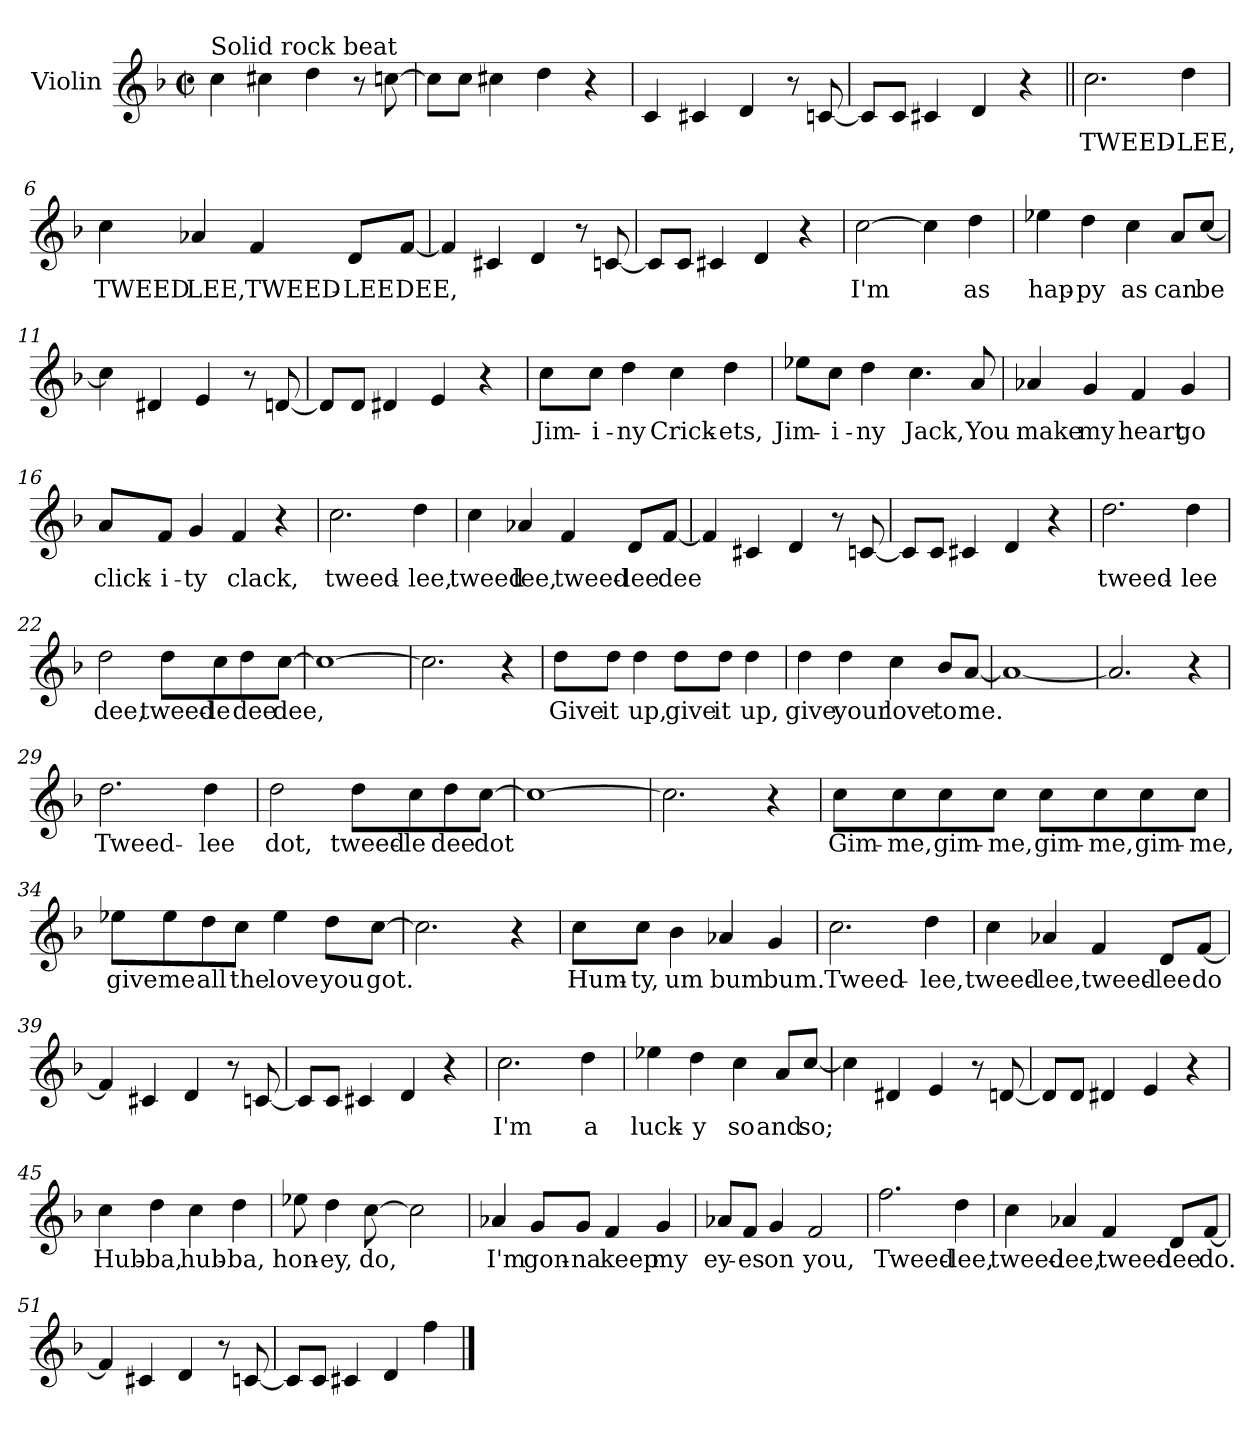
**kern	**text
*part1	*part1
*staff1	*staff1
*I"Violin	*
*I'Vln	*
*clefG2	*
*k[b-]	*
*F:	*
*M2/2	*
*met(c|)	*
=1	=1
!LO:TX:a:t=Solid rock beat	!
4cc\	.
4cc#X\	.
4dd\	.
8r	.
[8ccn\	.
=2	=2
8cc\L]	.
8cc\J	.
4cc#X\	.
4dd\	.
4r	.
=3	=3
4c/	.
4c#X/	.
4d/	.
8r	.
[8cn/	.
=4	=4
8c/L]	.
8c/J	.
4c#X/	.
4d/	.
4r	.
!!LO:LB:g=z
=5||	=5||
2.cc\	TWEED-
4dd\	-LEE,
=6	=6
4cc\	TWEED
4a-X/	LEE,
4f/	TWEED-
8d/L	-LEE
[8f/J	DEE,
=7	=7
4f/]	.
4c#X/	.
4d/	.
8r	.
[8cn/	.
=8	=8
8c/L]	.
8c/J	.
4c#X/	.
4d/	.
4r	.
!!LO:LB:g=z
=9	=9
[2cc\	I'm
4cc\]	.
4dd\	as
=10	=10
4ee-X\	hap-
4dd\	-py
4cc\	as
8a/L	can
[8cc/J	be
=11	=11
4cc\]	.
4d#X/	.
4e/	.
8r	.
[8dn/	.
=12	=12
8d/L]	.
8d/J	.
4d#X/	.
4e/	.
4r	.
!!LO:LB:g=z
=13	=13
8cc\L	Jim-
8cc\J	-i-
4dd\	-ny
4cc\	Crick-
4dd\	-ets,
=14	=14
8ee-X\L	Jim-
8cc\J	-i-
4dd\	-ny
4.cc\	Jack,
8a/	You
=15	=15
4a-X/	make
4g/	my
4f/	heart
4g/	go
=16	=16
8a/L	click-
8f/J	-i-
4g/	-ty
4f/	clack,
4r	.
!!LO:LB:g=z
=17	=17
2.cc\	tweed-
4dd\	-lee,
=18	=18
4cc\	tweed
4a-X/	lee,
4f/	tweed-
8d/L	-lee
[8f/J	dee
=19	=19
4f/]	.
4c#X/	.
4d/	.
8r	.
[8cn/	.
=20	=20
8c/L]	.
8c/J	.
4c#X/	.
4d/	.
4r	.
!!LO:LB:g=z
=21	=21
2.dd\	tweed-
4dd\	-lee
=22	=22
2dd\	dee,
8dd\L	tweed-
8cc\	-le
8dd\	dee
[8cc\J	dee,
=23	=23
1cc_	.
=24	=24
2.cc\]	.
4r	.
=25	=25
8dd\L	Give
8dd\J	it
4dd\	up,
8dd\L	give
8dd\J	it
4dd\	up,
=26	=26
4dd\	give
4dd\	your
4cc\	love
8b-/L	to
[8a/J	me.
=27	=27
1a_	.
=28	=28
2.a/]	.
4r	.
=29	=29
2.dd\	Tweed-
4dd\	-lee
!!LO:LB:g=z
=30	=30
2dd\	dot,
8dd\L	tweed-
8cc\	-le
8dd\	dee
[8cc\J	dot
=31	=31
1cc_	.
=32	=32
2.cc\]	.
4r	.
=33	=33
8cc\L	Gim-
8cc\	-me,
8cc\	gim-
8cc\J	-me,
8cc\L	gim-
8cc\	-me,
8cc\	gim-
8cc\J	-me,
=34	=34
8ee-X\L	give
8ee-\	me
8dd\	all
8cc\J	the
4ee-\	love
8dd\L	you
[8cc\J	got.
=35	=35
2.cc\]	.
4r	.
!!LO:LB:g=z
=36	=36
8cc\L	Hum-
8cc\J	-ty,
4b-\	um
4a-X/	bum
4g/	bum.
=37	=37
2.cc\	Tweed-
4dd\	-lee,
=38	=38
4cc\	tweed-
4a-X/	-lee,
4f/	tweed-
8d/L	-lee
[8f/J	do
=39	=39
4f/]	.
4c#X/	.
4d/	.
8r	.
[8cn/	.
=40	=40
8c/L]	.
8c/J	.
4c#X/	.
4d/	.
4r	.
=41	=41
2.cc\	I'm
4dd\	a
=42	=42
4ee-X\	luck-
4dd\	-y
4cc\	so
8a/L	and
[8cc/J	so;
!!LO:LB:g=z
=43	=43
4cc\]	.
4d#X/	.
4e/	.
8r	.
[8dn/	.
=44	=44
8d/L]	.
8d/J	.
4d#X/	.
4e/	.
4r	.
=45	=45
4cc\	Hub-
4dd\	-ba,
4cc\	hub-
4dd\	-ba,
=46	=46
8ee-X\	hon-
4dd\	-ey,
[8cc\	do,
2cc\]	.
=47	=47
4a-X/	I'm
8g/L	gon-
8g/J	-na
4f/	keep
4g/	my
=48	=48
8a-X/L	ey-
8f/J	-es
4g/	on
2f/	you,
=49	=49
2.ff\	Tweed-
4dd\	-lee,
!!LO:LB:g=z
=50	=50
4cc\	tweed-
4a-X/	-lee,
4f/	tweed-
8d/L	-lee
[8f/J	do.
=51	=51
4f/]	.
4c#X/	.
4d/	.
8r	.
[8cn/	.
=52	=52
8c/L]	.
8c/J	.
4c#X/	.
4d/	.
4ff\	.
==	==
*-	*-
